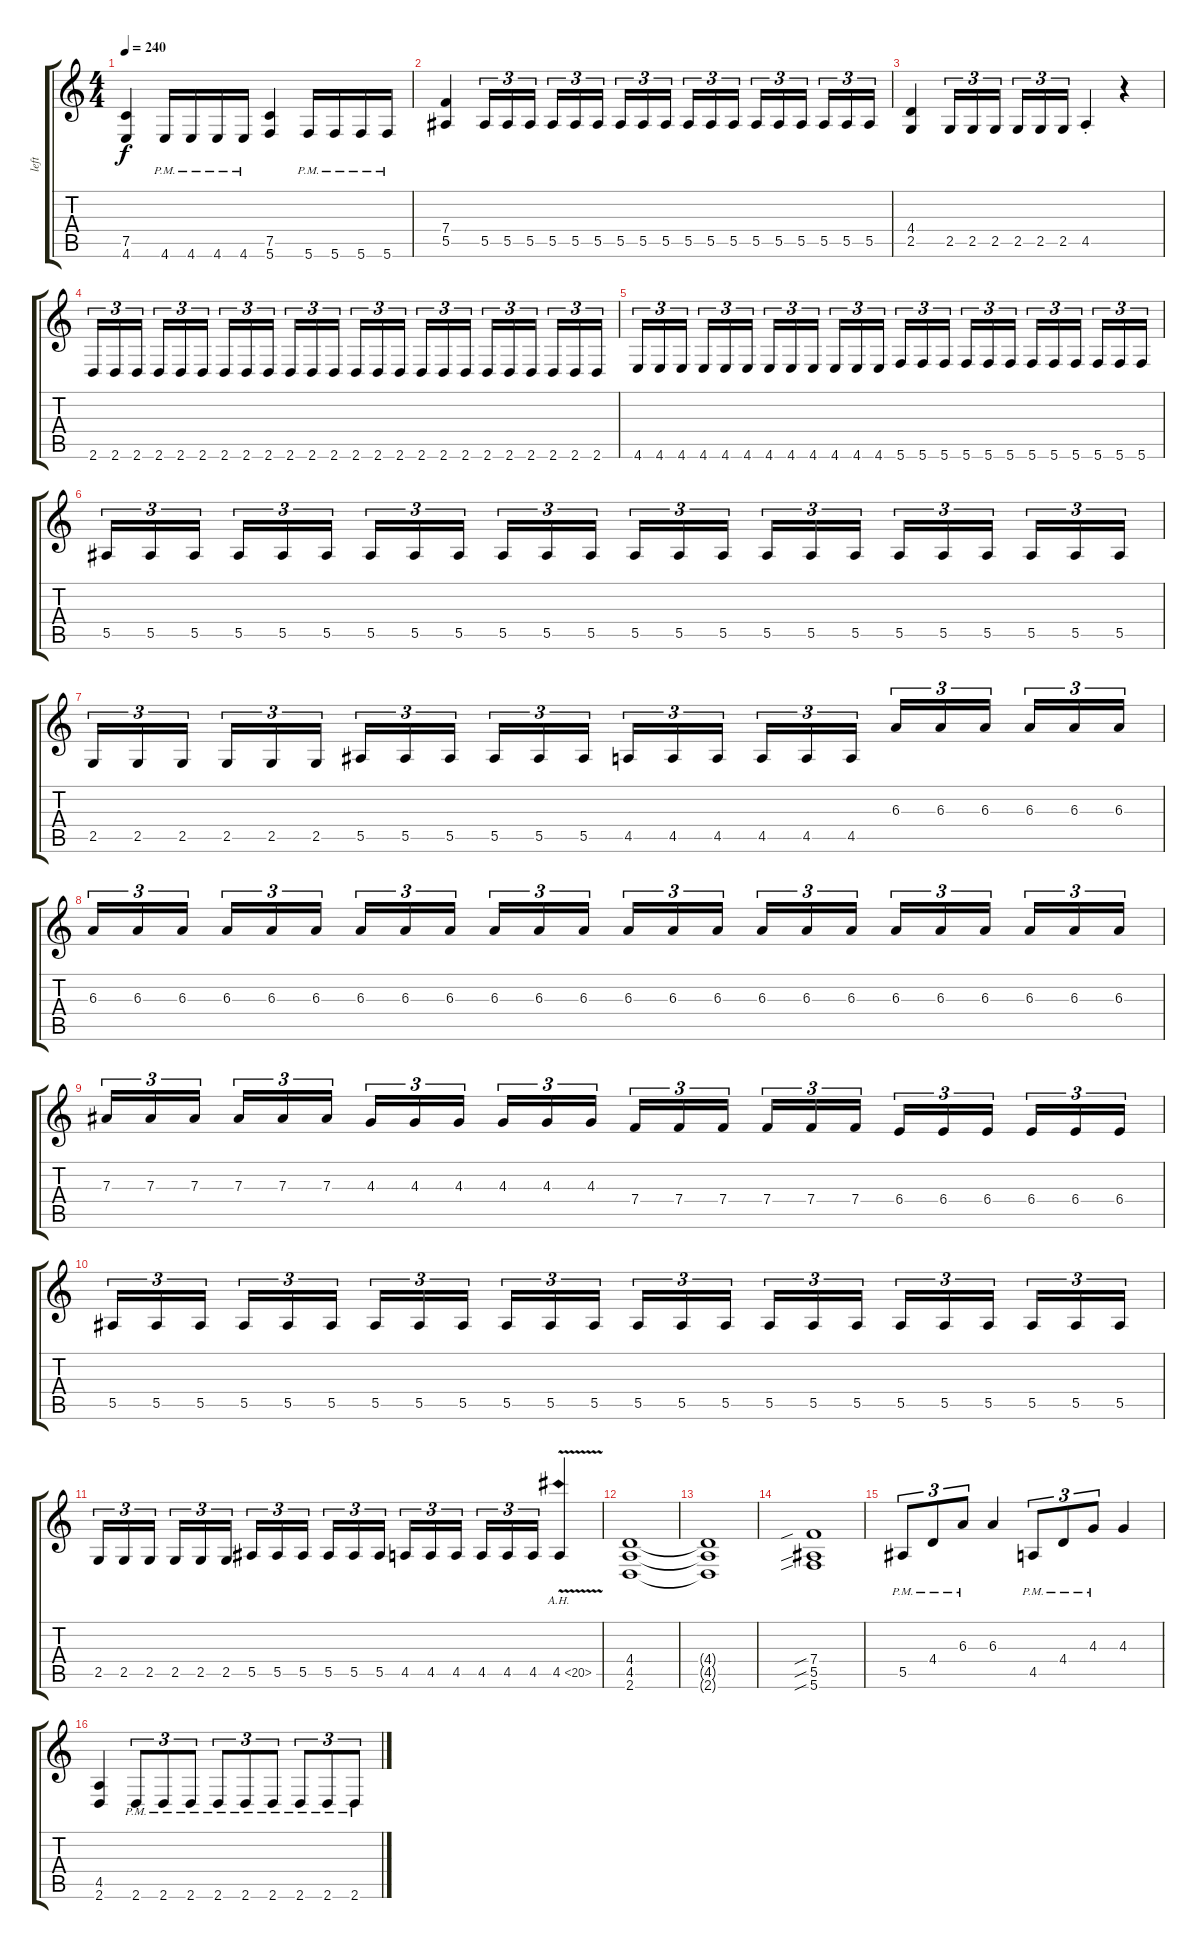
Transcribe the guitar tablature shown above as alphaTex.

\track ("left" "left") {instrument distortionguitar}
\staff {score tabs}
\tuning (C4 G3 Eb3 Bb2 F2 C2) {hide}
\ts (4 4)
\tempo 240
\clef g2
\ks c
(7.5 4.6).4{dy f} 4.6{pm}.16 4.6{pm}.16 4.6{pm}.16 4.6{pm}.16 (7.5 5.6).4 5.6{pm}.16 5.6{pm}.16 5.6{pm}.16 5.6{pm}.16 |
(7.4 5.5).4 5.5.16{tu (3 2)} 5.5.16{tu (3 2)} 5.5.16{tu (3 2) beam splitsecondary} 5.5.16{tu (3 2)} 5.5.16{tu (3 2)} 5.5.16{tu (3 2)} 5.5.16{tu (3 2)} 5.5.16{tu (3 2)} 5.5.16{tu (3 2) beam splitsecondary} 5.5.16{tu (3 2)} 5.5.16{tu (3 2)} 5.5.16{tu (3 2)} 5.5.16{tu (3 2)} 5.5.16{tu (3 2)} 5.5.16{tu (3 2) beam splitsecondary} 5.5.16{tu (3 2)} 5.5.16{tu (3 2)} 5.5.16{tu (3 2)} |
(4.4 2.5).4 2.5.16{tu (3 2)} 2.5.16{tu (3 2)} 2.5.16{tu (3 2) beam splitsecondary} 2.5.16{tu (3 2)} 2.5.16{tu (3 2)} 2.5.16{tu (3 2)} 4.5{st}.4 r.4 |
2.6.16{tu (3 2)} 2.6.16{tu (3 2)} 2.6.16{tu (3 2) beam splitsecondary} 2.6.16{tu (3 2)} 2.6.16{tu (3 2)} 2.6.16{tu (3 2)} 2.6.16{tu (3 2)} 2.6.16{tu (3 2)} 2.6.16{tu (3 2) beam splitsecondary} 2.6.16{tu (3 2)} 2.6.16{tu (3 2)} 2.6.16{tu (3 2)} 2.6.16{tu (3 2)} 2.6.16{tu (3 2)} 2.6.16{tu (3 2) beam splitsecondary} 2.6.16{tu (3 2)} 2.6.16{tu (3 2)} 2.6.16{tu (3 2)} 2.6.16{tu (3 2)} 2.6.16{tu (3 2)} 2.6.16{tu (3 2) beam splitsecondary} 2.6.16{tu (3 2)} 2.6.16{tu (3 2)} 2.6.16{tu (3 2)} |
4.6.16{tu (3 2)} 4.6.16{tu (3 2)} 4.6.16{tu (3 2) beam splitsecondary} 4.6.16{tu (3 2)} 4.6.16{tu (3 2)} 4.6.16{tu (3 2)} 4.6.16{tu (3 2)} 4.6.16{tu (3 2)} 4.6.16{tu (3 2) beam splitsecondary} 4.6.16{tu (3 2)} 4.6.16{tu (3 2)} 4.6.16{tu (3 2)} 5.6.16{tu (3 2)} 5.6.16{tu (3 2)} 5.6.16{tu (3 2) beam splitsecondary} 5.6.16{tu (3 2)} 5.6.16{tu (3 2)} 5.6.16{tu (3 2)} 5.6.16{tu (3 2)} 5.6.16{tu (3 2)} 5.6.16{tu (3 2) beam splitsecondary} 5.6.16{tu (3 2)} 5.6.16{tu (3 2)} 5.6.16{tu (3 2)} |
5.5.16{tu (3 2)} 5.5.16{tu (3 2)} 5.5.16{tu (3 2) beam splitsecondary} 5.5.16{tu (3 2)} 5.5.16{tu (3 2)} 5.5.16{tu (3 2)} 5.5.16{tu (3 2)} 5.5.16{tu (3 2)} 5.5.16{tu (3 2) beam splitsecondary} 5.5.16{tu (3 2)} 5.5.16{tu (3 2)} 5.5.16{tu (3 2)} 5.5.16{tu (3 2)} 5.5.16{tu (3 2)} 5.5.16{tu (3 2) beam splitsecondary} 5.5.16{tu (3 2)} 5.5.16{tu (3 2)} 5.5.16{tu (3 2)} 5.5.16{tu (3 2)} 5.5.16{tu (3 2)} 5.5.16{tu (3 2) beam splitsecondary} 5.5.16{tu (3 2)} 5.5.16{tu (3 2)} 5.5.16{tu (3 2)} |
2.5.16{tu (3 2)} 2.5.16{tu (3 2)} 2.5.16{tu (3 2) beam splitsecondary} 2.5.16{tu (3 2)} 2.5.16{tu (3 2)} 2.5.16{tu (3 2)} 5.5.16{tu (3 2)} 5.5.16{tu (3 2)} 5.5.16{tu (3 2) beam splitsecondary} 5.5.16{tu (3 2)} 5.5.16{tu (3 2)} 5.5.16{tu (3 2)} 4.5.16{tu (3 2)} 4.5.16{tu (3 2)} 4.5.16{tu (3 2) beam splitsecondary} 4.5.16{tu (3 2)} 4.5.16{tu (3 2)} 4.5.16{tu (3 2)} 6.3.16{tu (3 2)} 6.3.16{tu (3 2)} 6.3.16{tu (3 2) beam splitsecondary} 6.3.16{tu (3 2)} 6.3.16{tu (3 2)} 6.3.16{tu (3 2)} |
6.3.16{tu (3 2)} 6.3.16{tu (3 2)} 6.3.16{tu (3 2) beam splitsecondary} 6.3.16{tu (3 2)} 6.3.16{tu (3 2)} 6.3.16{tu (3 2)} 6.3.16{tu (3 2)} 6.3.16{tu (3 2)} 6.3.16{tu (3 2) beam splitsecondary} 6.3.16{tu (3 2)} 6.3.16{tu (3 2)} 6.3.16{tu (3 2)} 6.3.16{tu (3 2)} 6.3.16{tu (3 2)} 6.3.16{tu (3 2) beam splitsecondary} 6.3.16{tu (3 2)} 6.3.16{tu (3 2)} 6.3.16{tu (3 2)} 6.3.16{tu (3 2)} 6.3.16{tu (3 2)} 6.3.16{tu (3 2) beam splitsecondary} 6.3.16{tu (3 2)} 6.3.16{tu (3 2)} 6.3.16{tu (3 2)} |
7.3.16{tu (3 2)} 7.3.16{tu (3 2)} 7.3.16{tu (3 2) beam splitsecondary} 7.3.16{tu (3 2)} 7.3.16{tu (3 2)} 7.3.16{tu (3 2)} 4.3.16{tu (3 2)} 4.3.16{tu (3 2)} 4.3.16{tu (3 2) beam splitsecondary} 4.3.16{tu (3 2)} 4.3.16{tu (3 2)} 4.3.16{tu (3 2)} 7.4.16{tu (3 2)} 7.4.16{tu (3 2)} 7.4.16{tu (3 2) beam splitsecondary} 7.4.16{tu (3 2)} 7.4.16{tu (3 2)} 7.4.16{tu (3 2)} 6.4.16{tu (3 2)} 6.4.16{tu (3 2)} 6.4.16{tu (3 2) beam splitsecondary} 6.4.16{tu (3 2)} 6.4.16{tu (3 2)} 6.4.16{tu (3 2)} |
5.5.16{tu (3 2)} 5.5.16{tu (3 2)} 5.5.16{tu (3 2) beam splitsecondary} 5.5.16{tu (3 2)} 5.5.16{tu (3 2)} 5.5.16{tu (3 2)} 5.5.16{tu (3 2)} 5.5.16{tu (3 2)} 5.5.16{tu (3 2) beam splitsecondary} 5.5.16{tu (3 2)} 5.5.16{tu (3 2)} 5.5.16{tu (3 2)} 5.5.16{tu (3 2)} 5.5.16{tu (3 2)} 5.5.16{tu (3 2) beam splitsecondary} 5.5.16{tu (3 2)} 5.5.16{tu (3 2)} 5.5.16{tu (3 2)} 5.5.16{tu (3 2)} 5.5.16{tu (3 2)} 5.5.16{tu (3 2) beam splitsecondary} 5.5.16{tu (3 2)} 5.5.16{tu (3 2)} 5.5.16{tu (3 2)} |
2.5.16{tu (3 2)} 2.5.16{tu (3 2)} 2.5.16{tu (3 2) beam splitsecondary} 2.5.16{tu (3 2)} 2.5.16{tu (3 2)} 2.5.16{tu (3 2)} 5.5.16{tu (3 2)} 5.5.16{tu (3 2)} 5.5.16{tu (3 2) beam splitsecondary} 5.5.16{tu (3 2)} 5.5.16{tu (3 2)} 5.5.16{tu (3 2)} 4.5.16{tu (3 2)} 4.5.16{tu (3 2)} 4.5.16{tu (3 2) beam splitsecondary} 4.5.16{tu (3 2)} 4.5.16{tu (3 2)} 4.5.16{tu (3 2)} 4.5{ah 16 v}.4 |
(4.4 4.5 2.6).1 |
(4.4{t} 4.5{t} 2.6{t}).1 |
(7.4{sib} 5.5{sib} 5.6{sib}).1 |
5.5{pm}.8{tu (3 2)} 4.4{pm}.8{tu (3 2)} 6.3{pm}.8{tu (3 2)} 6.3.4 4.5{pm}.8{tu (3 2)} 4.4{pm}.8{tu (3 2)} 4.3{pm}.8{tu (3 2)} 4.3.4 |
(4.5 2.6).4 2.6{pm}.8{tu (3 2)} 2.6{pm}.8{tu (3 2)} 2.6{pm}.8{tu (3 2)} 2.6{pm}.8{tu (3 2)} 2.6{pm}.8{tu (3 2)} 2.6{pm}.8{tu (3 2)} 2.6{pm}.8{tu (3 2)} 2.6{pm}.8{tu (3 2)} 2.6{pm}.8{tu (3 2)}
